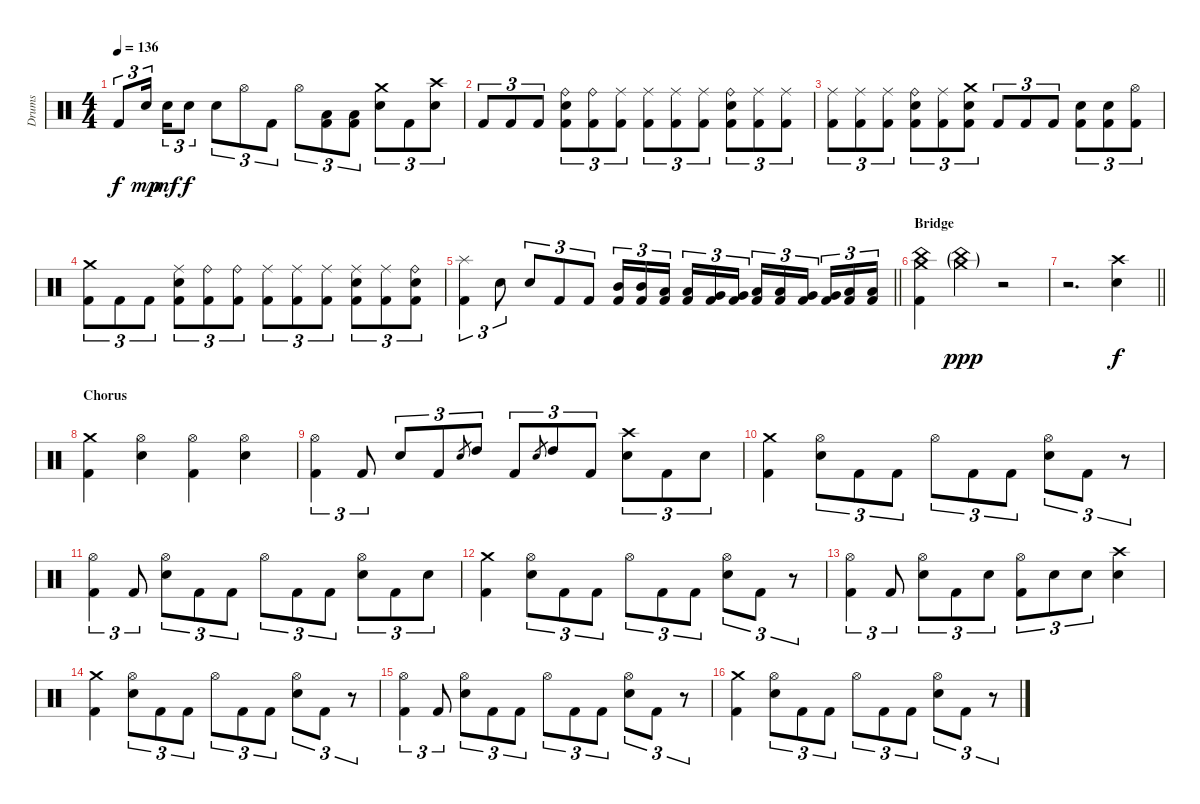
\track ("Drums" "Drums") {instrument percussion}
\staff {score}
\articulation defaults
\ts (4 4)
\tempo 136
\clef neutral
\ks c "Kick (hit) 2".8{tu (3 2) dy f} "Electric Snare (hit)".16{tu (3 2) dy mp beam splitsecondary} "Electric Snare (hit)".16{tu (3 2) dy mf} "Electric Snare (hit)".8{tu (3 2) dy f} "Electric Snare (hit)".8{tu (3 2)} "Hi-Hat (open)".8{tu (3 2)} "Kick (hit) 2".8{tu (3 2)} "Hi-Hat (open)".8{tu (3 2)}
("Low Tom (hit)" "Kick (hit) 2").8{tu (3 2)} ("Low Tom (hit)" "Kick (hit) 2").8{tu (3 2)} ("Crash medium (hit)" "Electric Snare (hit)").8{tu (3 2)} "Kick (hit) 2".8{tu (3 2)} ("Crash high (hit)" "Electric Snare (hit)").8{tu (3 2)} |
"Kick (hit) 2".8{tu (3 2)} "Kick (hit) 2".8{tu (3 2)} "Kick (hit) 2".8{tu (3 2)} ("Ride (bell)" "Electric Snare (hit)" "Kick (hit) 2").8{tu (3 2)} ("Ride (bell)" "Kick (hit) 2").8{tu (3 2)} ("Ride (middle)" "Kick (hit) 2").8{tu (3 2)} ("Ride (middle)" "Kick (hit) 2").8{tu (3 2)} ("Ride (middle)" "Kick (hit) 2").8{tu (3 2)} ("Ride (middle)" "Kick (hit) 2").8{tu (3 2)} ("Ride (bell)" "Electric Snare (hit)" "Kick (hit) 2").8{tu (3 2)} ("Ride (middle)" "Kick (hit) 2").8{tu (3 2)} ("Ride (middle)" "Kick (hit) 2").8{tu (3 2)} |
("Ride (middle)" "Kick (hit) 2").8{tu (3 2)} ("Ride (middle)" "Kick (hit) 2").8{tu (3 2)} ("Ride (middle)" "Kick (hit) 2").8{tu (3 2)} ("Ride (bell)" "Electric Snare (hit)" "Kick (hit) 2").8{tu (3 2)} ("Ride (middle)" "Kick (hit) 2").8{tu (3 2)} ("Crash medium (hit)" "Electric Snare (hit)" "Kick (hit) 2").8{tu (3 2)} "Kick (hit) 2".8{tu (3 2)} "Kick (hit) 2".8{tu (3 2)} "Kick (hit) 2".8{tu (3 2)} ("Electric Snare (hit)" "Kick (hit) 2").8{tu (3 2)} ("Electric Snare (hit)" "Kick (hit) 2").8{tu (3 2)} ("Hi-Hat (open)" "Kick (hit) 2").8{tu (3 2)} |
("Crash medium (hit)" "Kick (hit) 2").8{tu (3 2)} "Kick (hit) 2".8{tu (3 2)} "Kick (hit) 2".8{tu (3 2)} ("Ride (middle)" "Electric Snare (hit)" "Kick (hit) 2").8{tu (3 2)} ("Ride (bell)" "Kick (hit) 2").8{tu (3 2)} ("Ride (bell)" "Kick (hit) 2").8{tu (3 2)} ("Ride (middle)" "Kick (hit) 2").8{tu (3 2)} ("Ride (middle)" "Kick (hit) 2").8{tu (3 2)} ("Ride (middle)" "Kick (hit) 2").8{tu (3 2)} ("Ride (middle)" "Electric Snare (hit)" "Kick (hit) 2").8{tu (3 2)} ("Ride (middle)" "Kick (hit) 2").8{tu (3 2)} ("Ride (bell)" "Electric Snare (hit)" "Kick (hit) 2").8{tu (3 2)} |
\barLineRight lightlight
("Splash (hit)" "Kick (hit) 2").4{tu (3 2)} "Electric Snare (hit)".8{tu (3 2)} "Electric Snare (hit)".8{tu (3 2)} "Kick (hit) 2".8{tu (3 2)} "Kick (hit) 2".8{tu (3 2)} ("Mid Tom (hit)" "Kick (hit) 2").16{tu (3 2)} ("Mid Tom (hit)" "Kick (hit) 2").16{tu (3 2)} ("Low Tom (hit)" "Kick (hit) 2").16{tu (3 2) beam splitsecondary} ("Low Tom (hit)" "Kick (hit) 2").16{tu (3 2)} ("Very Low Tom (hit)" "Kick (hit) 2").16{tu (3 2)} ("Very Low Tom (hit)" "Kick (hit) 2").16{tu (3 2)} ("Low Tom (hit)" "Kick (hit) 2").16{tu (3 2)} ("Low Tom (hit)" "Kick (hit) 2").16{tu (3 2)} ("Very Low Tom (hit)" "Kick (hit) 2").16{tu (3 2) beam splitsecondary} ("Very Low Tom (hit)" "Kick (hit) 2").16{tu (3 2)} ("Low Floor Tom (hit)" "Kick (hit) 2").16{tu (3 2)} ("Low Floor Tom (hit)" "Kick (hit) 2").16{tu (3 2)} |
\section ("" "Bridge")
("Crash medium (hit)" "China (hit)" "Kick (hit) 2").4 ("Crash medium (hit)"{g} "China (hit)"{g}).4{dy ppp} r.2 |
\barLineRight lightlight
r.2{d} ("Crash high (hit)" "Electric Snare (hit)").4{dy f} |
\section ("" "Chorus")
("Crash medium (hit)" "Kick (hit) 2").4 ("Hi-Hat (open)" "Electric Snare (hit)").4 ("Hi-Hat (open)" "Kick (hit) 2").4 ("Hi-Hat (open)" "Electric Snare (hit)").4 |
("Hi-Hat (open)" "Kick (hit) 2").4{tu (3 2)} "Kick (hit) 2".8{tu (3 2)} "Electric Snare (hit)".8{tu (3 2)} "Kick (hit) 2".8{tu (3 2)} "Electric Snare (hit)".8{gr} "High Tom (hit)".8{tu (3 2)} "Kick (hit) 2".8{tu (3 2)} "Electric Snare (hit)".8{gr} "High Tom (hit)".8{tu (3 2)} "Kick (hit) 2".8{tu (3 2)} ("Crash high (hit)" "Electric Snare (hit)").8{tu (3 2)} "Kick (hit) 2".8{tu (3 2)} "Electric Snare (hit)".8{tu (3 2)} |
("Crash medium (hit)" "Kick (hit) 2").4 ("Hi-Hat (open)" "Electric Snare (hit)").8{tu (3 2)} "Kick (hit) 2".8{tu (3 2)} "Kick (hit) 2".8{tu (3 2)} "Hi-Hat (open)".8{tu (3 2)} "Kick (hit) 2".8{tu (3 2)} "Kick (hit) 2".8{tu (3 2)} ("Hi-Hat (open)" "Electric Snare (hit)").8{tu (3 2)} "Kick (hit) 2".8{tu (3 2)} r.8{tu (3 2)} |
("Hi-Hat (open)" "Kick (hit) 2").4{tu (3 2)} "Kick (hit) 2".8{tu (3 2)} ("Hi-Hat (open)" "Electric Snare (hit)").8{tu (3 2)} "Kick (hit) 2".8{tu (3 2)} "Kick (hit) 2".8{tu (3 2)} "Hi-Hat (open)".8{tu (3 2)} "Kick (hit) 2".8{tu (3 2)} "Kick (hit) 2".8{tu (3 2)} ("Hi-Hat (open)" "Electric Snare (hit)").8{tu (3 2)} "Kick (hit) 2".8{tu (3 2)} "Electric Snare (hit)".8{tu (3 2)} |
("Crash medium (hit)" "Kick (hit) 2").4 ("Hi-Hat (open)" "Electric Snare (hit)").8{tu (3 2)} "Kick (hit) 2".8{tu (3 2)} "Kick (hit) 2".8{tu (3 2)} "Hi-Hat (open)".8{tu (3 2)} "Kick (hit) 2".8{tu (3 2)} "Kick (hit) 2".8{tu (3 2)} ("Hi-Hat (open)" "Electric Snare (hit)").8{tu (3 2)} "Kick (hit) 2".8{tu (3 2)} r.8{tu (3 2)} |
("Hi-Hat (open)" "Kick (hit) 2").4{tu (3 2)} "Kick (hit) 2".8{tu (3 2)} ("Hi-Hat (open)" "Electric Snare (hit)").8{tu (3 2)} "Kick (hit) 2".8{tu (3 2)} "Electric Snare (hit)".8{tu (3 2)} ("Hi-Hat (open)" "Kick (hit) 2").8{tu (3 2)} "Electric Snare (hit)".8{tu (3 2)} "Electric Snare (hit)".8{tu (3 2)} ("Crash high (hit)" "Electric Snare (hit)").4 |
("Crash medium (hit)" "Kick (hit) 2").4 ("Hi-Hat (open)" "Electric Snare (hit)").8{tu (3 2)} "Kick (hit) 2".8{tu (3 2)} "Kick (hit) 2".8{tu (3 2)} "Hi-Hat (open)".8{tu (3 2)} "Kick (hit) 2".8{tu (3 2)} "Kick (hit) 2".8{tu (3 2)} ("Hi-Hat (open)" "Electric Snare (hit)").8{tu (3 2)} "Kick (hit) 2".8{tu (3 2)} r.8{tu (3 2)} |
("Hi-Hat (open)" "Kick (hit) 2").4{tu (3 2)} "Kick (hit) 2".8{tu (3 2)} ("Hi-Hat (open)" "Electric Snare (hit)").8{tu (3 2)} "Kick (hit) 2".8{tu (3 2)} "Kick (hit) 2".8{tu (3 2)} "Hi-Hat (open)".8{tu (3 2)} "Kick (hit) 2".8{tu (3 2)} "Kick (hit) 2".8{tu (3 2)} ("Hi-Hat (open)" "Electric Snare (hit)").8{tu (3 2)} "Kick (hit) 2".8{tu (3 2)} r.8{tu (3 2)} |
("Crash medium (hit)" "Kick (hit) 2").4 ("Hi-Hat (open)" "Electric Snare (hit)").8{tu (3 2)} "Kick (hit) 2".8{tu (3 2)} "Kick (hit) 2".8{tu (3 2)} "Hi-Hat (open)".8{tu (3 2)} "Kick (hit) 2".8{tu (3 2)} "Kick (hit) 2".8{tu (3 2)} ("Hi-Hat (open)" "Electric Snare (hit)").8{tu (3 2)} "Kick (hit) 2".8{tu (3 2)} r.8{tu (3 2)}
